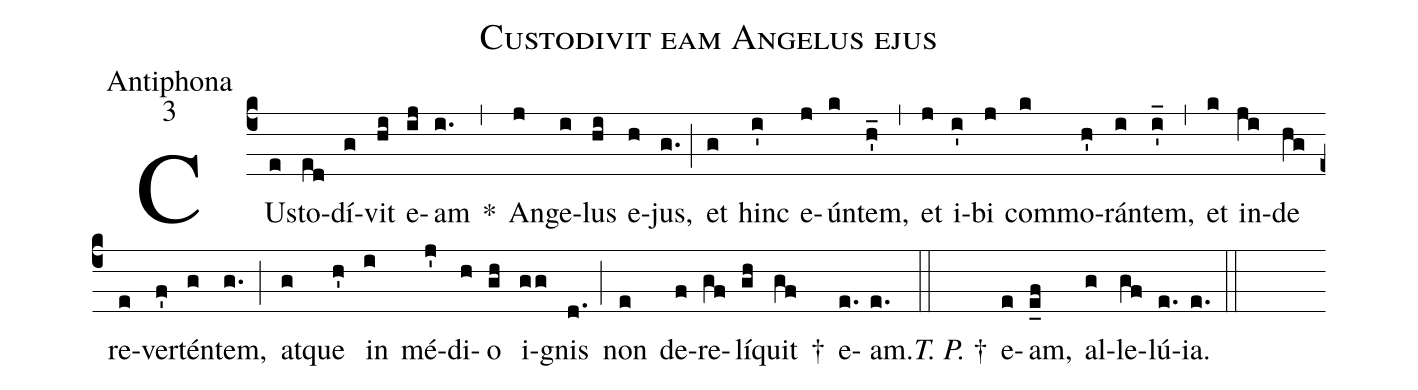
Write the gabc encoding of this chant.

name:Custodivit eam Angelus ejus;
office-part:Antiphona;
mode:3;
%%
(c4)CUs(e)to(ed)dí(g)vit(hi) e(ij)am(i.) *(,) An(j)ge(i)lus(hi) e(h)jus,(g.) (;) et(g) hinc(i') e(j)ún(k)tem,(h'_) (,) et(j) i(i')bi(j) com(k)mo(h')rán(i)tem,(i'_) (,) et(k) in(ji)de(hg) re(e)ver(f')tén(g)tem,(g.) (;) at(g)que(h') in(i) mé(j')di(h)o(gh) i(gg)gnis(d.) (;) non(e) de(f)re(gf)lí(gh)quit(gf) †() e(e.)am.(e.) (::)<i>T. P.</i> †() e(e)am,(e_f) al(g)le(gf)lú(e.)ia.(e.) (::)
